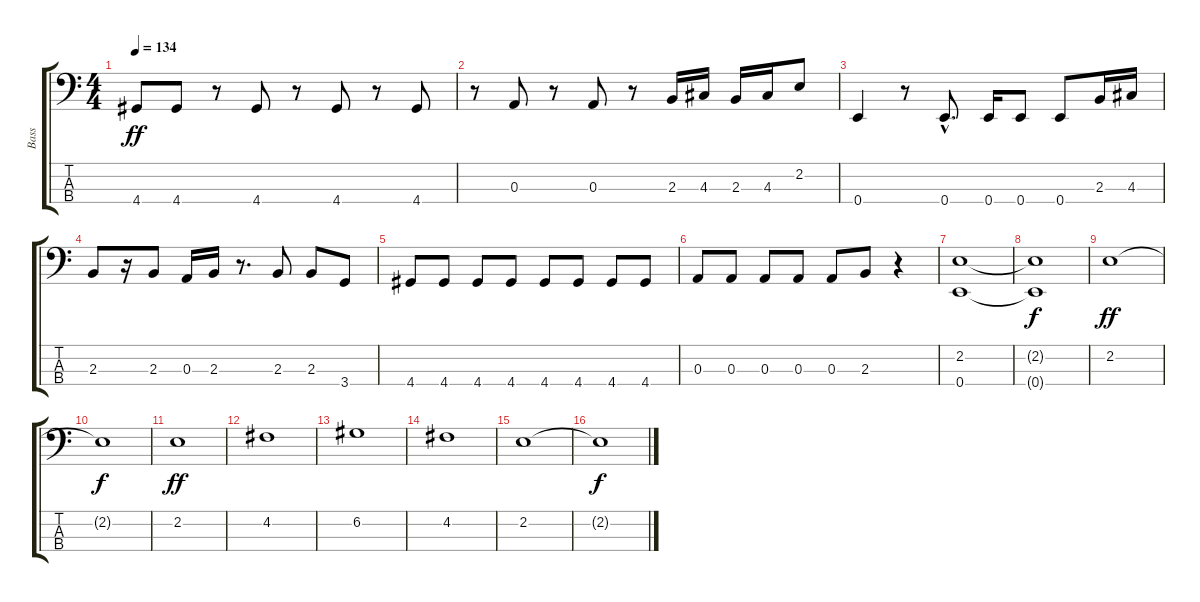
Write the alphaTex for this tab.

\track ("Bass" "Bass") {instrument electricbassfinger}
\staff {score tabs}
\tuning (G2 D2 A1 E1) {hide}
\ts (4 4)
\tempo 134
\clef f4
\ks c
4.4.8{dy ff} 4.4.8 r.8 4.4.8 r.8 4.4.8 r.8 4.4.8 |
r.8 0.3.8 r.8 0.3.8 r.8 2.3.16 4.3.16 2.3.16 4.3.16 2.2.8 |
0.4.4 r.8 0.4{hac}.8{d} 0.4.16 0.4.8 0.4.8 2.3.16 4.3.16 |
2.3.8 r.16 2.3.8 0.3.16 2.3.16 r.8{d} 2.3.8 2.3.8 3.4.8 |
4.4.8 4.4.8 4.4.8 4.4.8 4.4.8 4.4.8 4.4.8 4.4.8 |
0.3.8 0.3.8 0.3.8 0.3.8 0.3.8 2.3.8 r.4 |
(2.2 0.4).1 |
(2.2{t} 0.4{t}).1{dy f} |
2.2.1{dy ff} |
2.2{t}.1{dy f} |
2.2.1{dy ff} |
4.2.1 |
6.2.1 |
4.2.1 |
2.2.1 |
2.2{t}.1{dy f}
